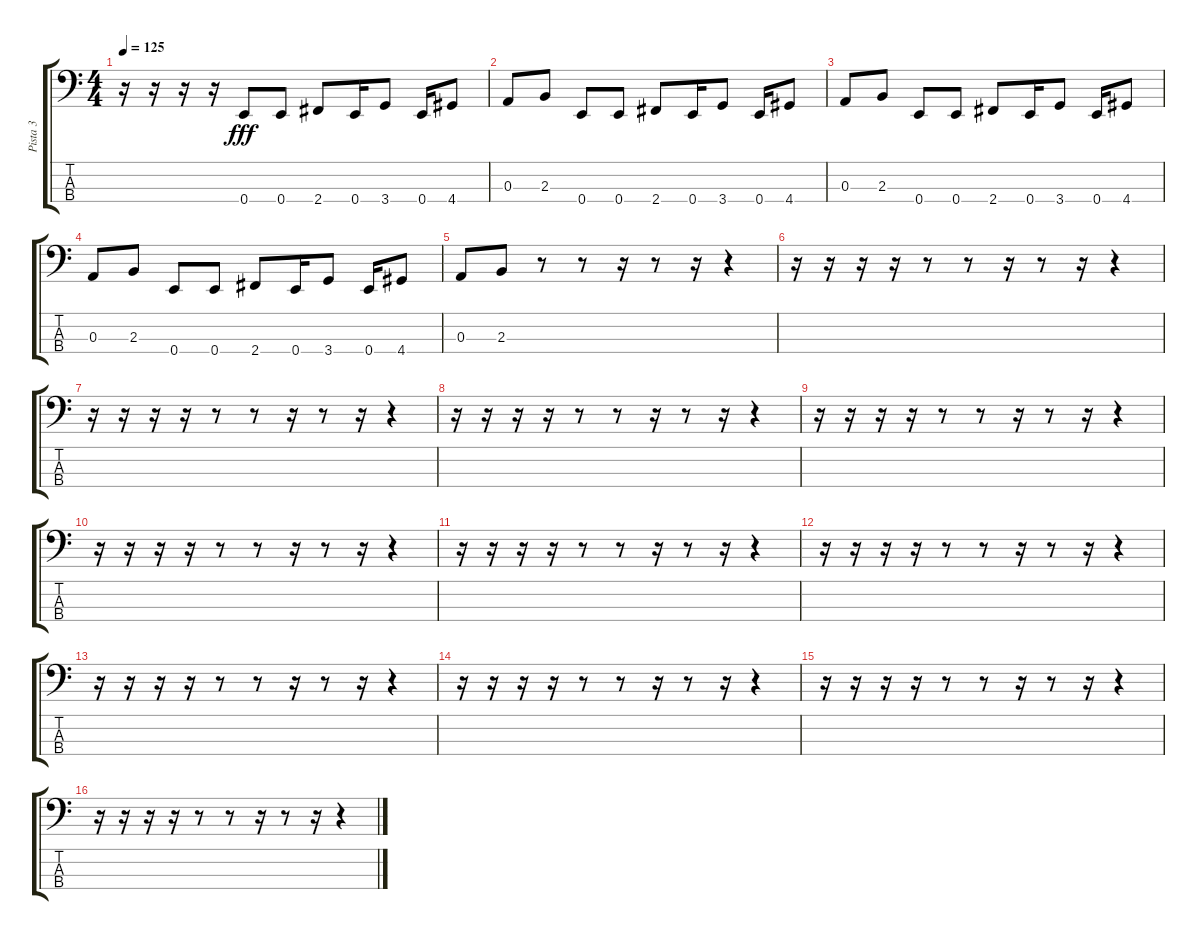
\track ("Pista 3" "Pista 3") {instrument electricbasspick}
\staff {score tabs}
\tuning (G2 D2 A1 E1) {hide}
\ts (4 4)
\tempo 125
\clef f4
\ks c
r.16{dy fff} r.16 r.16 r.16 0.4.8 0.4.8 2.4.8 0.4.16 3.4.8 0.4.16 4.4.8 |
0.3.8 2.3.8 0.4.8 0.4.8 2.4.8 0.4.16 3.4.8 0.4.16 4.4.8 |
0.3.8 2.3.8 0.4.8 0.4.8 2.4.8 0.4.16 3.4.8 0.4.16 4.4.8 |
0.3.8 2.3.8 0.4.8 0.4.8 2.4.8 0.4.16 3.4.8 0.4.16 4.4.8 |
0.3.8 2.3.8 r.8 r.8 r.16 r.8 r.16 r.4 |
r.16 r.16 r.16 r.16 r.8 r.8 r.16 r.8 r.16 r.4 |
r.16 r.16 r.16 r.16 r.8 r.8 r.16 r.8 r.16 r.4 |
r.16 r.16 r.16 r.16 r.8 r.8 r.16 r.8 r.16 r.4 |
r.16 r.16 r.16 r.16 r.8 r.8 r.16 r.8 r.16 r.4 |
r.16 r.16 r.16 r.16 r.8 r.8 r.16 r.8 r.16 r.4 |
r.16 r.16 r.16 r.16 r.8 r.8 r.16 r.8 r.16 r.4 |
r.16 r.16 r.16 r.16 r.8 r.8 r.16 r.8 r.16 r.4 |
r.16 r.16 r.16 r.16 r.8 r.8 r.16 r.8 r.16 r.4 |
r.16 r.16 r.16 r.16 r.8 r.8 r.16 r.8 r.16 r.4 |
r.16 r.16 r.16 r.16 r.8 r.8 r.16 r.8 r.16 r.4 |
r.16 r.16 r.16 r.16 r.8 r.8 r.16 r.8 r.16 r.4
